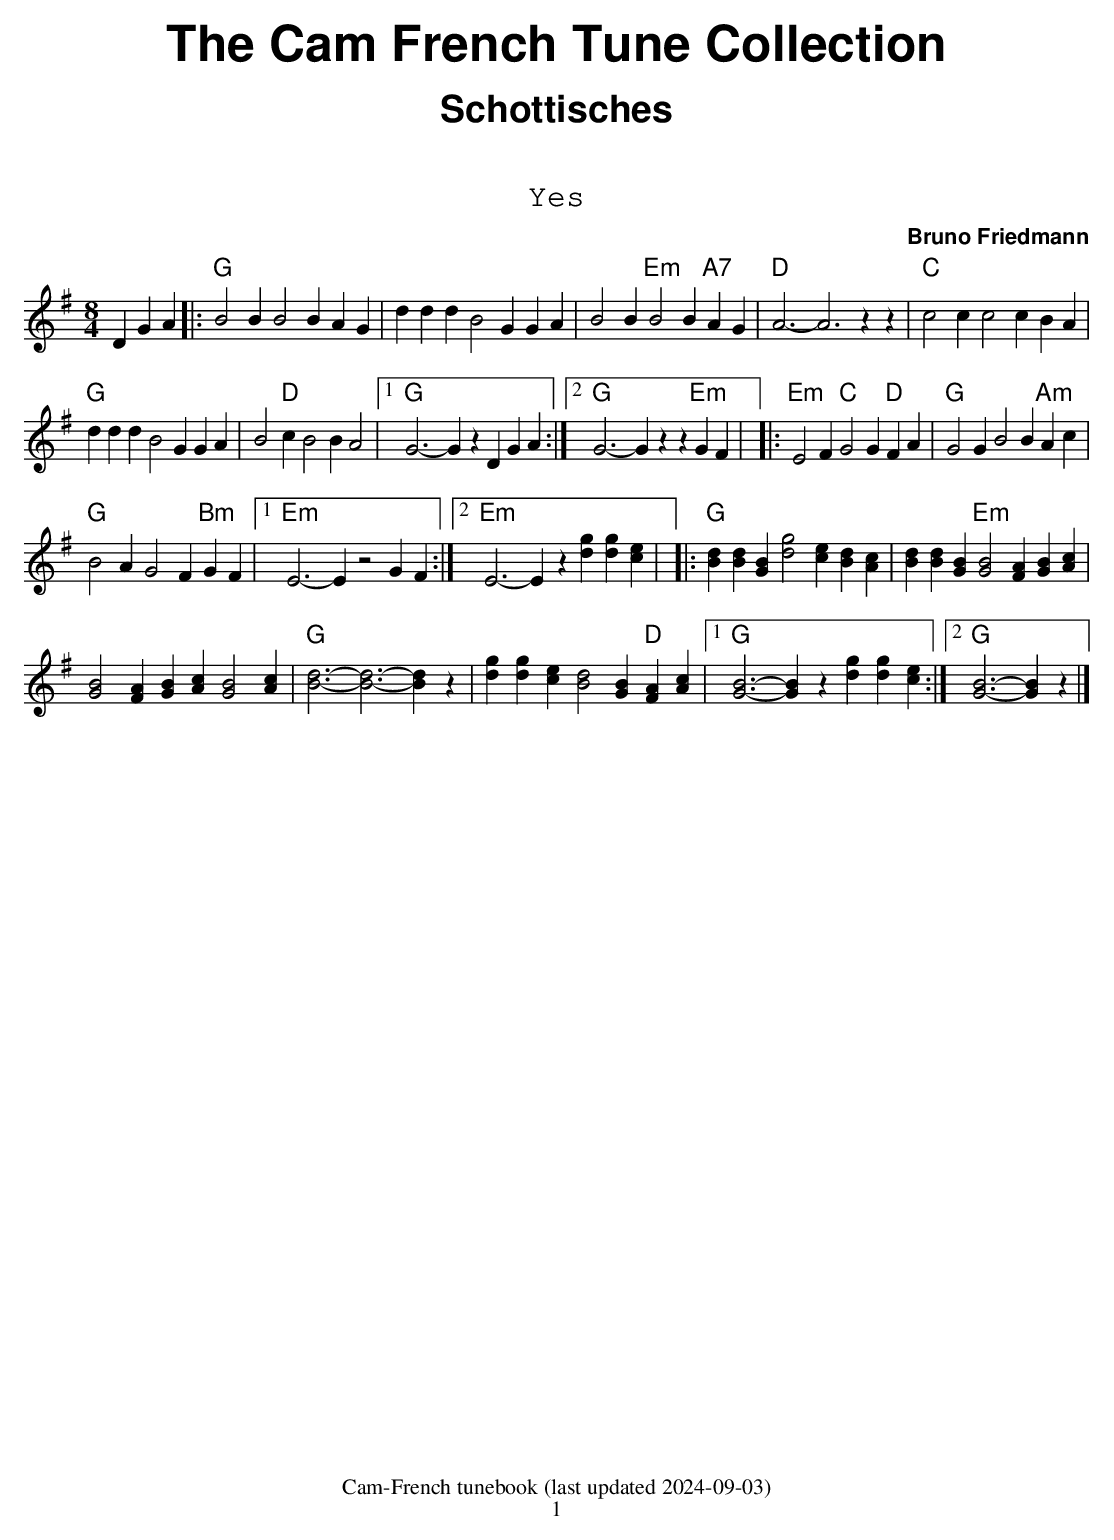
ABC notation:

X:1
T:Yes
C:Bruno Friedmann
M:8/4
L:1/4
K:G
DGA|:"G"B2B B2B AG | dddB2G GA |\
B2B "Em"B2B "A7"AG | "D"A3-A3 zz | "C"c2c c2c BA |
"G"dddB2G GA | B2 "D"cB2BA2 |1 "G"G3-G z DGA :|2 "G"G3-G zz "Em"GF |\
|:"Em"E2F "C"G2G "D"FA | "G"G2G B2B "Am"Ac |
"G"B2AG2F"Bm"GF |1 "Em"E3-E z2 GF :|2 "Em"E3-E z [dg][dg][ce]|\
|:"G"[Bd][Bd][GB][d2g2][ce][Bd][Ac] | [Bd][Bd][GB]"Em"[G2B2][FA][GB][Ac]|
[G2B2][FA][GB][Ac][G2B2][Ac] | "G"[B3d3]-[B3d3]-[Bd]z |\
[dg][dg][ce][B2d2][GB]"D"[FA][Ac] |1 "G"[G3B3]-[GB]z[dg][dg][ce] :|2 "G"[G3B3]-[GB]z|]
